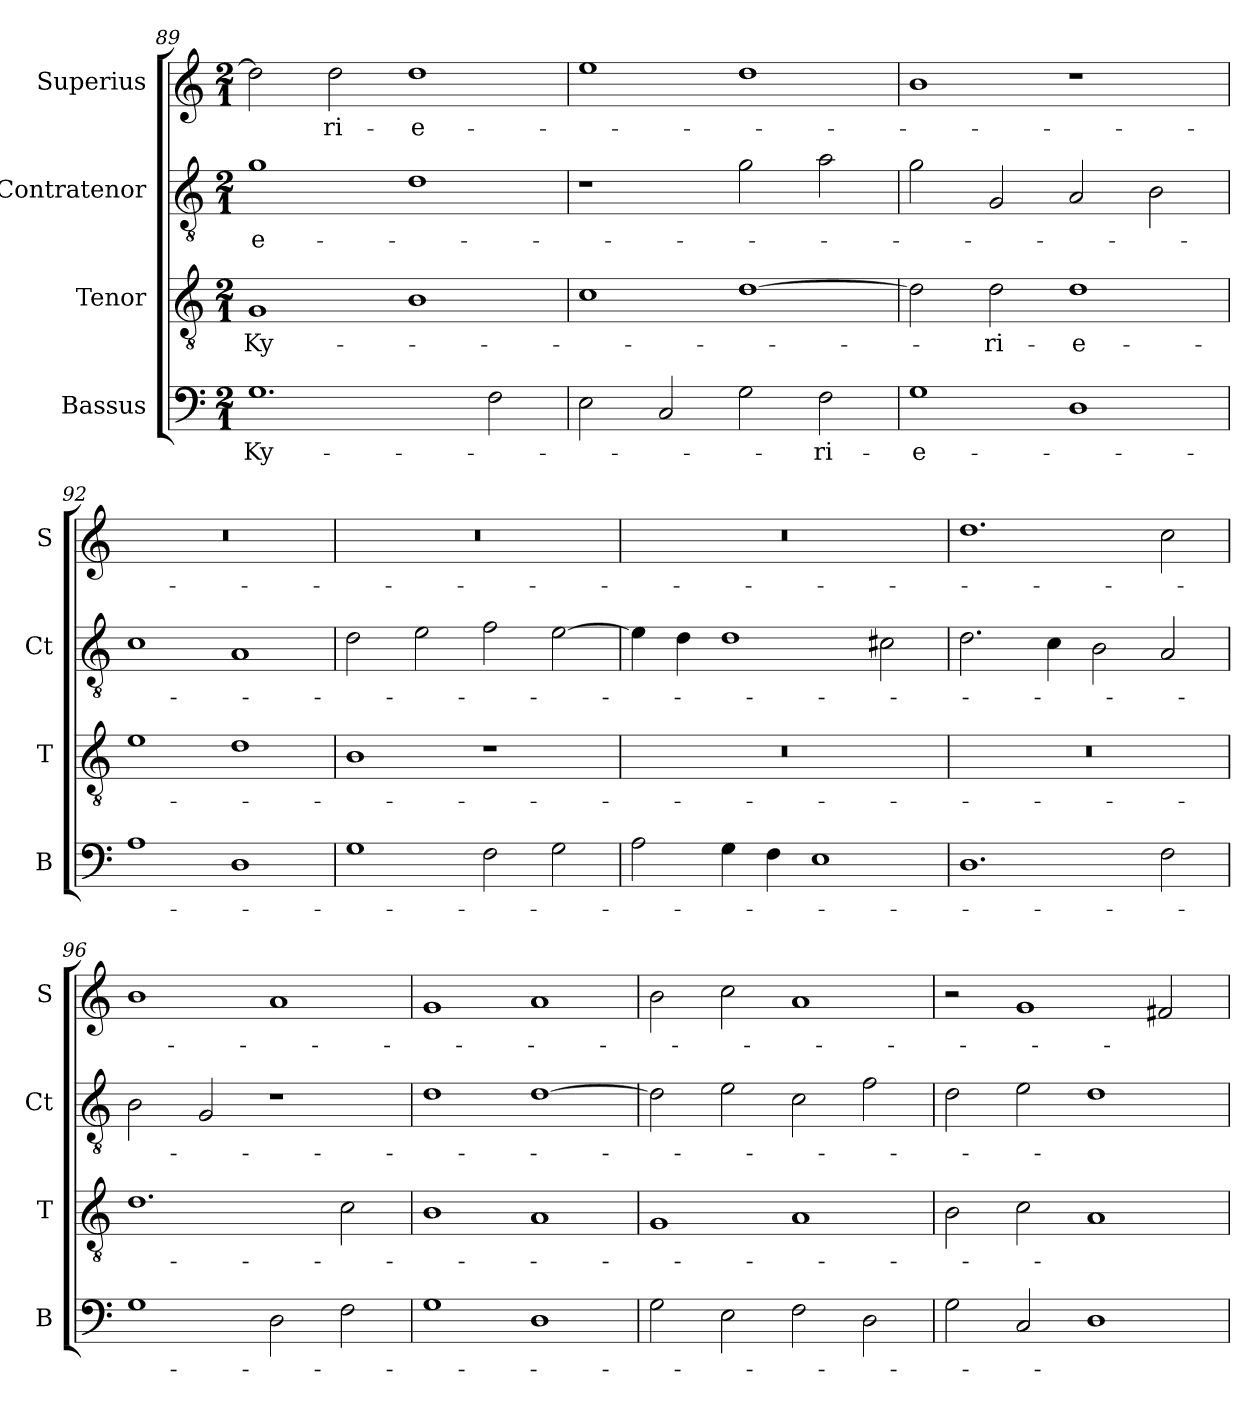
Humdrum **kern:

**kern	**text	**kern	**text	**kern	**text	**kern	**text
*part4	*part4	*part3	*part3	*part2	*part2	*part1	*part1
*staff4	*staff4	*staff3	*staff3	*staff2	*staff2	*staff1	*staff1
*I"Bassus	*	*I"Tenor	*	*I"Contratenor	*	*I"Superius	*
*I'B	*	*I'T	*	*I'Ct	*	*I'S	*
*clefF4	*	*clefGv2	*	*clefGv2	*	*clefG2	*
*k[]	*	*k[]	*	*k[]	*	*k[]	*
*M2/1	*	*M2/1	*	*M2/1	*	*M2/1	*
=89	=89	=89	=89	=89	=89	=89	=89
1.G	Ky-	1G	Ky-	1g	-e-	2dd\]	.
.	.	.	.	.	.	2dd\	-ri-
.	.	1B	.	1d	.	1dd	-e-
2F\	.	.	.	.	.	.	.
=90	=90	=90	=90	=90	=90	=90	=90
2E\	.	1c	.	1r	.	1ee	.
2C/	.	.	.	.	.	.	.
2G\	.	[1d	.	2g\	.	1dd	.
2F\	-ri-	.	.	2a\	.	.	.
=91	=91	=91	=91	=91	=91	=91	=91
1G	-e-	2d\]	.	2g\	.	1b	.
.	.	2d\	-ri-	2G/	.	.	.
1D	.	1d	-e-	2A/	.	1r	.
.	.	.	.	2B\	.	.	.
=92	=92	=92	=92	=92	=92	=92	=92
1A	.	1e	.	1c	.	0r	.
1D	.	1d	.	1A	.	.	.
=93	=93	=93	=93	=93	=93	=93	=93
1G	.	1B	.	2d\	.	0r	.
.	.	.	.	2e\	.	.	.
2F\	.	1r	.	2f\	.	.	.
2G\	.	.	.	[2e\	.	.	.
=94	=94	=94	=94	=94	=94	=94	=94
2A\	.	0r	.	4e\]	.	0r	.
.	.	.	.	4d\	.	.	.
4G\	.	.	.	1d	.	.	.
4F\	.	.	.	.	.	.	.
1E	.	.	.	.	.	.	.
.	.	.	.	2c#X\	.	.	.
=95	=95	=95	=95	=95	=95	=95	=95
1.D	.	0r	.	2.d\	.	1.dd	.
.	.	.	.	4c\	.	.	.
.	.	.	.	2B\	.	.	.
2F\	.	.	.	2A/	.	2cc\	.
=96	=96	=96	=96	=96	=96	=96	=96
1G	.	1.d	.	2B\	.	1b	.
.	.	.	.	2G/	.	.	.
2D\	.	.	.	1r	.	1a	.
2F\	.	2c\	.	.	.	.	.
=97	=97	=97	=97	=97	=97	=97	=97
1G	.	1B	.	1d	.	1g	.
1D	.	1A	.	[1d	.	1a	.
=98	=98	=98	=98	=98	=98	=98	=98
2G\	.	1G	.	2d\]	.	2b\	.
2E\	.	.	.	2e\	.	2cc\	.
2F\	.	1A	.	2c\	.	1a	.
2D\	.	.	.	2f\	.	.	.
=99	=99	=99	=99	=99	=99	=99	=99
2G\	.	2B\	.	2d\	.	2r	.
2C/	.	2c\	.	2e\	.	1g	.
1D	.	1A	.	1d	.	.	.
.	.	.	.	.	.	2f#X/	.
=	=	=	=	=	=	=	=
*-	*-	*-	*-	*-	*-	*-	*-
